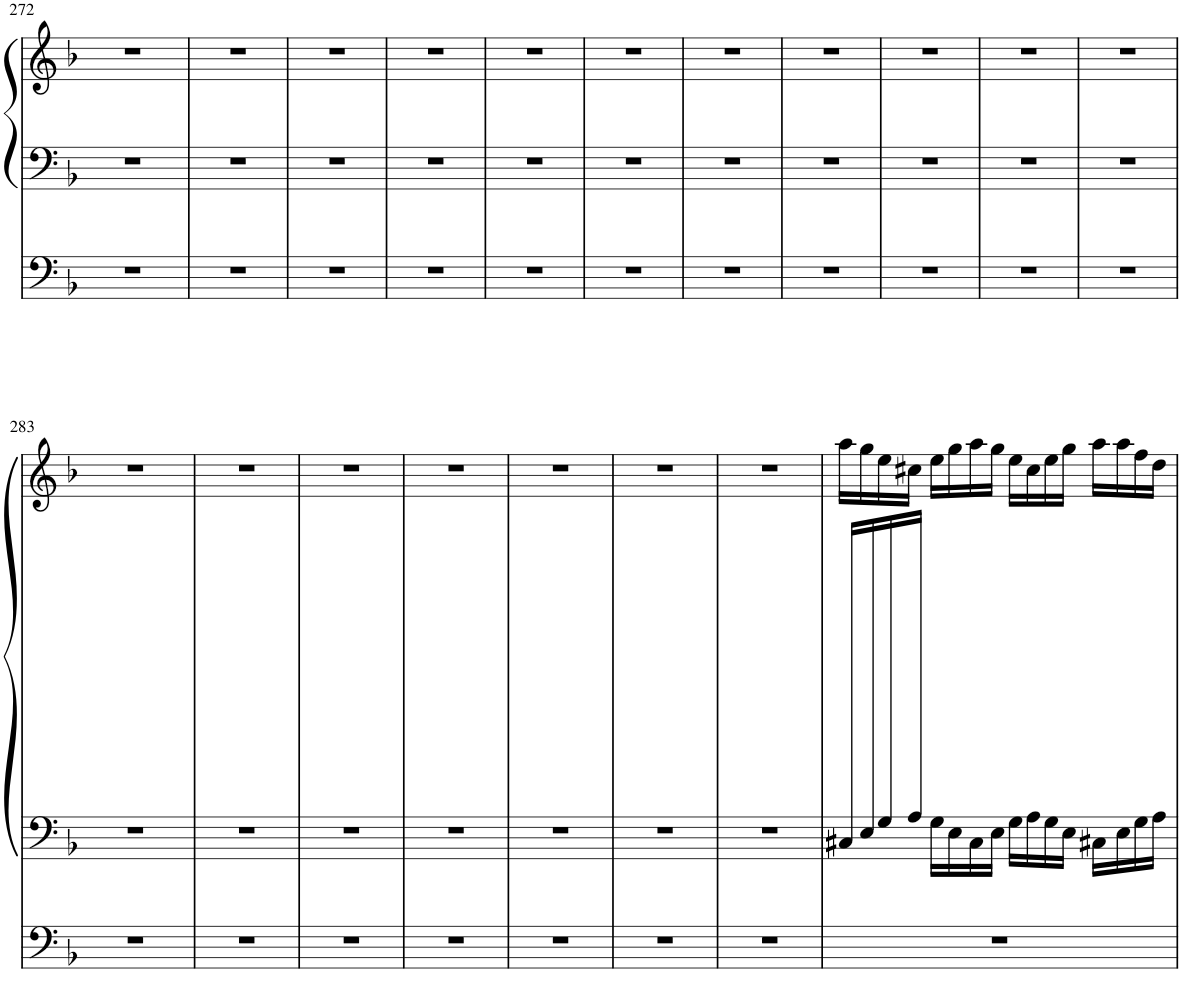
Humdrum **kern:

**kern	**kern	**kern
*part1	*part1	*part1
*staff3	*staff2	*staff1
*I"Organ	*	*
*I'Org.	*	*
!!LO:PB:g=z
*clefF4	*clefF4	*clefG2
*k[b-]	*k[b-]	*k[b-]
*M4/4	*M4/4	*M4/4
=272	=272	=272
1r	1r	1r
=273	=273	=273
1r	1r	1r
=274	=274	=274
1r	1r	1r
=275	=275	=275
1r	1r	1r
=276	=276	=276
1r	1r	1r
=277	=277	=277
1r	1r	1r
=278	=278	=278
1r	1r	1r
=279	=279	=279
1r	1r	1r
=280	=280	=280
1r	1r	1r
=281	=281	=281
1r	1r	1r
=282	=282	=282
1r	1r	1r
!!LO:LB:g=z
=283	=283	=283
1r	1r	1r
=284	=284	=284
1r	1r	1r
=285	=285	=285
1r	1r	1r
=286	=286	=286
1r	1r	1r
=287	=287	=287
1r	1r	1r
=288	=288	=288
1r	1r	1r
=289	=289	=289
1r	1r	1r
=290	=290	=290
1r	16C#X/LL	16aa\LL
.	16E/	16gg\
.	16G/	16ee\
.	16A/JJ	16cc#X\JJ
.	16G\LL	16ee\LL
.	16E\	16gg\
.	16C#\	16aa\
.	16E\JJ	16gg\JJ
.	16G\LL	16ee\LL
.	16A\	16cc#\
.	16G\	16ee\
.	16E\JJ	16gg\JJ
.	16C#X\LL	16aa\LL
.	16E\	16aa\
.	16G\	16ff\
.	16A\JJ	16dd\JJ
=	=	=
*-	*-	*-
